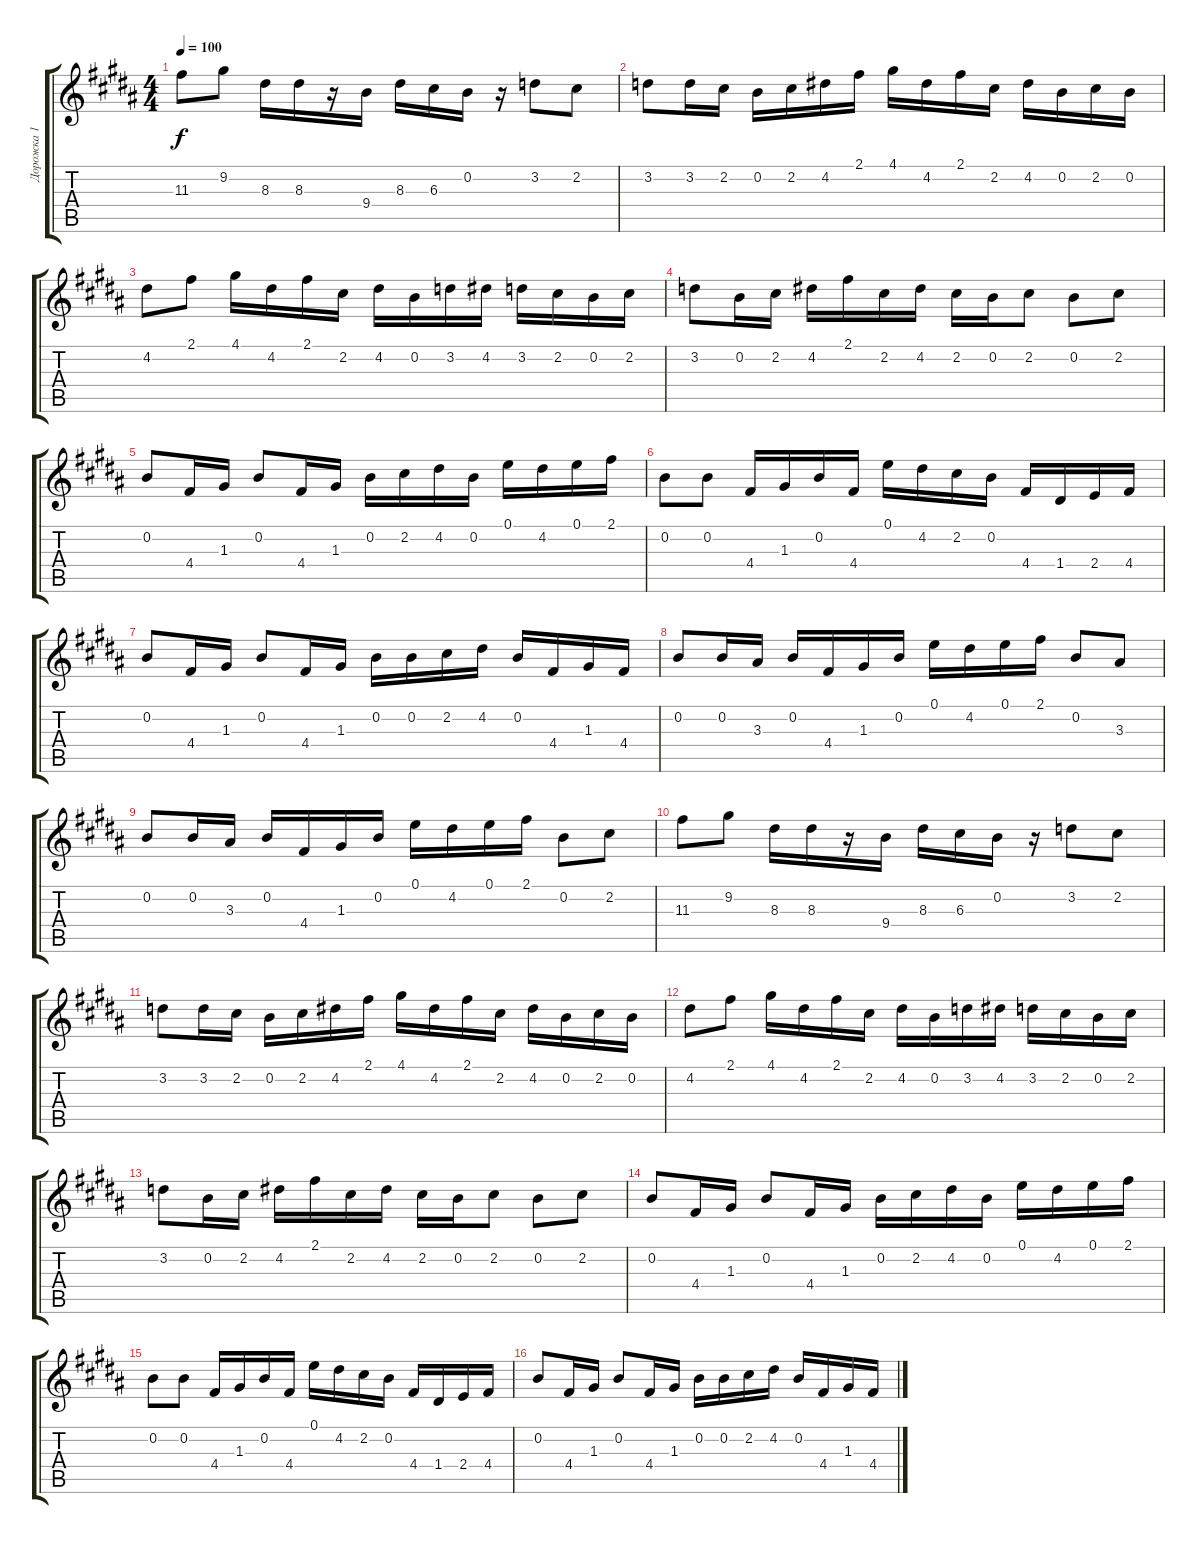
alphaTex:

\track ("Дорожка 1" "Дорожка 1") {instrument overdrivenguitar bank 126}
\staff {score tabs}
\tuning (E4 B3 G3 D3 A2 E2) {hide}
\ts (4 4)
\tempo 100
\clef g2
\ks b
11.3.8{dy f} 9.2.8 8.3.16 8.3.16 r.16 9.4.16 8.3.16 6.3.16 0.2.16 r.16 3.2.8 2.2.8 |
3.2.8 3.2.16 2.2.16 0.2.16 2.2.16 4.2.16 2.1.16 4.1.16 4.2.16 2.1.16 2.2.16 4.2.16 0.2.16 2.2.16 0.2.16 |
4.2.8 2.1.8 4.1.16 4.2.16 2.1.16 2.2.16 4.2.16 0.2.16 3.2.16 4.2.16 3.2.16 2.2.16 0.2.16 2.2.16 |
3.2.8 0.2.16 2.2.16 4.2.16 2.1.16 2.2.16 4.2.16 2.2.16 0.2.16 2.2.8 0.2.8 2.2.8 |
0.2.8 4.4.16 1.3.16 0.2.8 4.4.16 1.3.16 0.2.16 2.2.16 4.2.16 0.2.16 0.1.16 4.2.16 0.1.16 2.1.16 |
0.2.8 0.2.8 4.4.16 1.3.16 0.2.16 4.4.16 0.1.16 4.2.16 2.2.16 0.2.16 4.4.16 1.4.16 2.4.16 4.4.16 |
0.2.8 4.4.16 1.3.16 0.2.8 4.4.16 1.3.16 0.2.16 0.2.16 2.2.16 4.2.16 0.2.16 4.4.16 1.3.16 4.4.16 |
0.2.8 0.2.16 3.3.16 0.2.16 4.4.16 1.3.16 0.2.16 0.1.16 4.2.16 0.1.16 2.1.16 0.2.8 3.3.8 |
0.2.8 0.2.16 3.3.16 0.2.16 4.4.16 1.3.16 0.2.16 0.1.16 4.2.16 0.1.16 2.1.16 0.2.8 2.2.8 |
11.3.8 9.2.8 8.3.16 8.3.16 r.16 9.4.16 8.3.16 6.3.16 0.2.16 r.16 3.2.8 2.2.8 |
3.2.8 3.2.16 2.2.16 0.2.16 2.2.16 4.2.16 2.1.16 4.1.16 4.2.16 2.1.16 2.2.16 4.2.16 0.2.16 2.2.16 0.2.16 |
4.2.8 2.1.8 4.1.16 4.2.16 2.1.16 2.2.16 4.2.16 0.2.16 3.2.16 4.2.16 3.2.16 2.2.16 0.2.16 2.2.16 |
3.2.8 0.2.16 2.2.16 4.2.16 2.1.16 2.2.16 4.2.16 2.2.16 0.2.16 2.2.8 0.2.8 2.2.8 |
0.2.8 4.4.16 1.3.16 0.2.8 4.4.16 1.3.16 0.2.16 2.2.16 4.2.16 0.2.16 0.1.16 4.2.16 0.1.16 2.1.16 |
0.2.8 0.2.8 4.4.16 1.3.16 0.2.16 4.4.16 0.1.16 4.2.16 2.2.16 0.2.16 4.4.16 1.4.16 2.4.16 4.4.16 |
0.2.8 4.4.16 1.3.16 0.2.8 4.4.16 1.3.16 0.2.16 0.2.16 2.2.16 4.2.16 0.2.16 4.4.16 1.3.16 4.4.16
